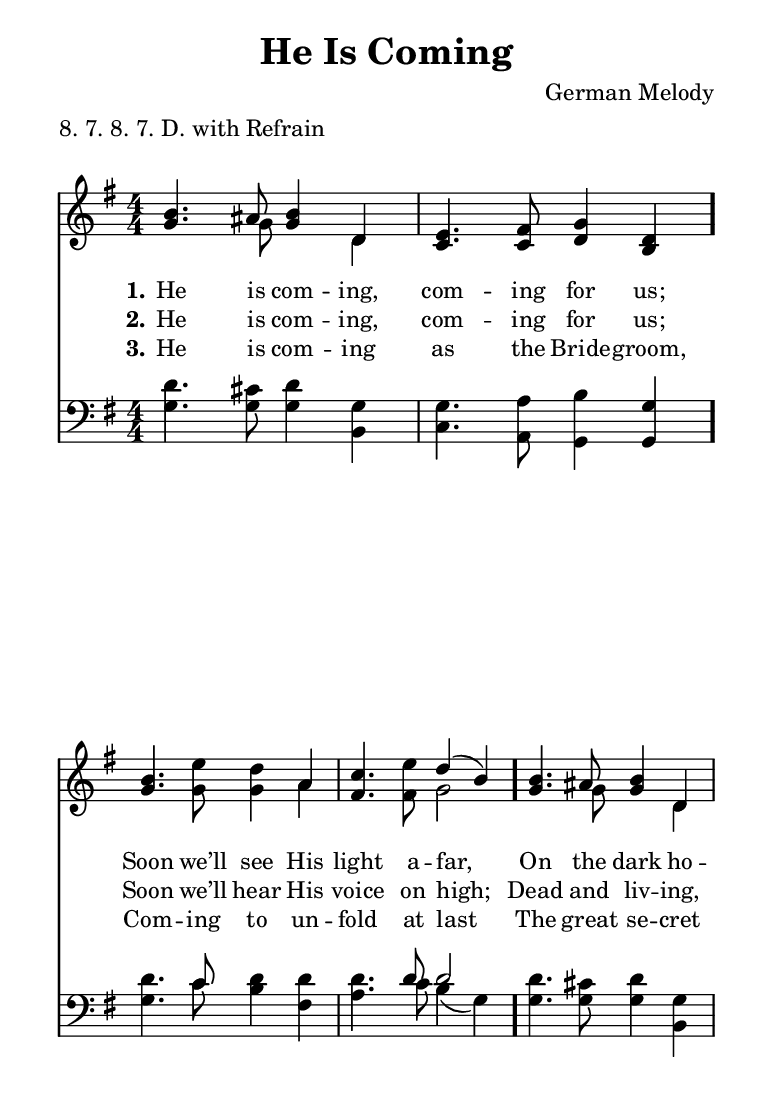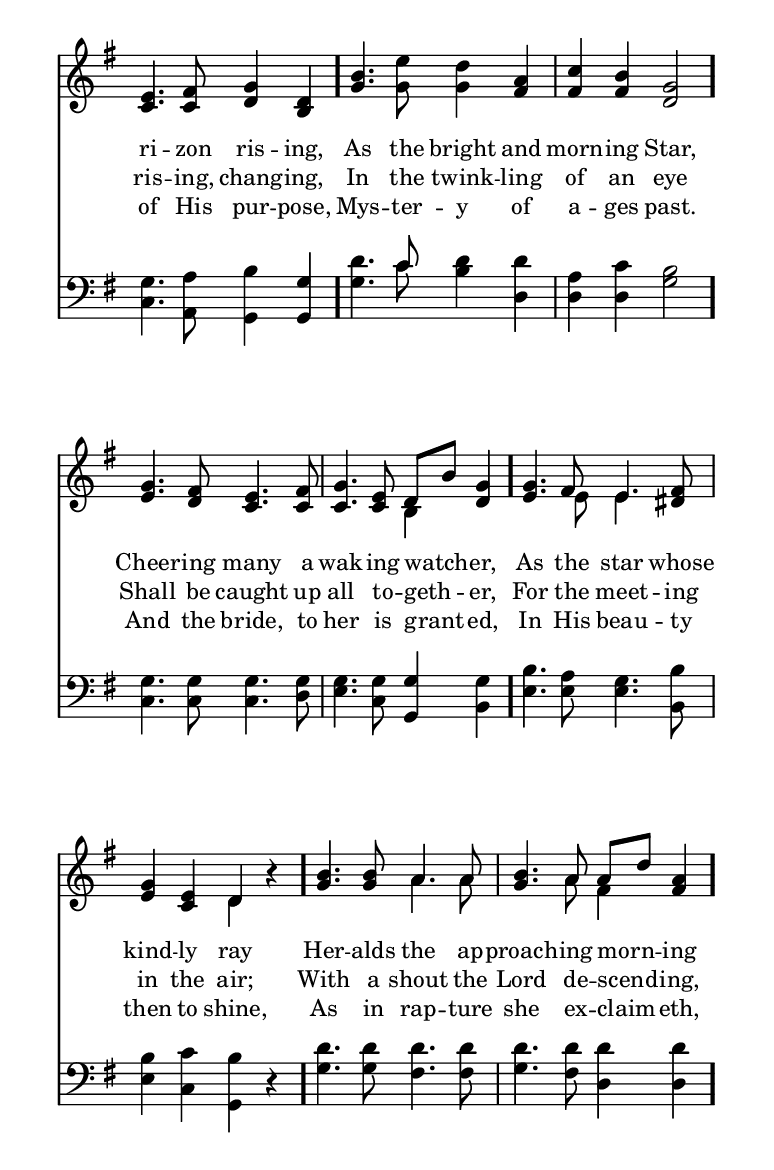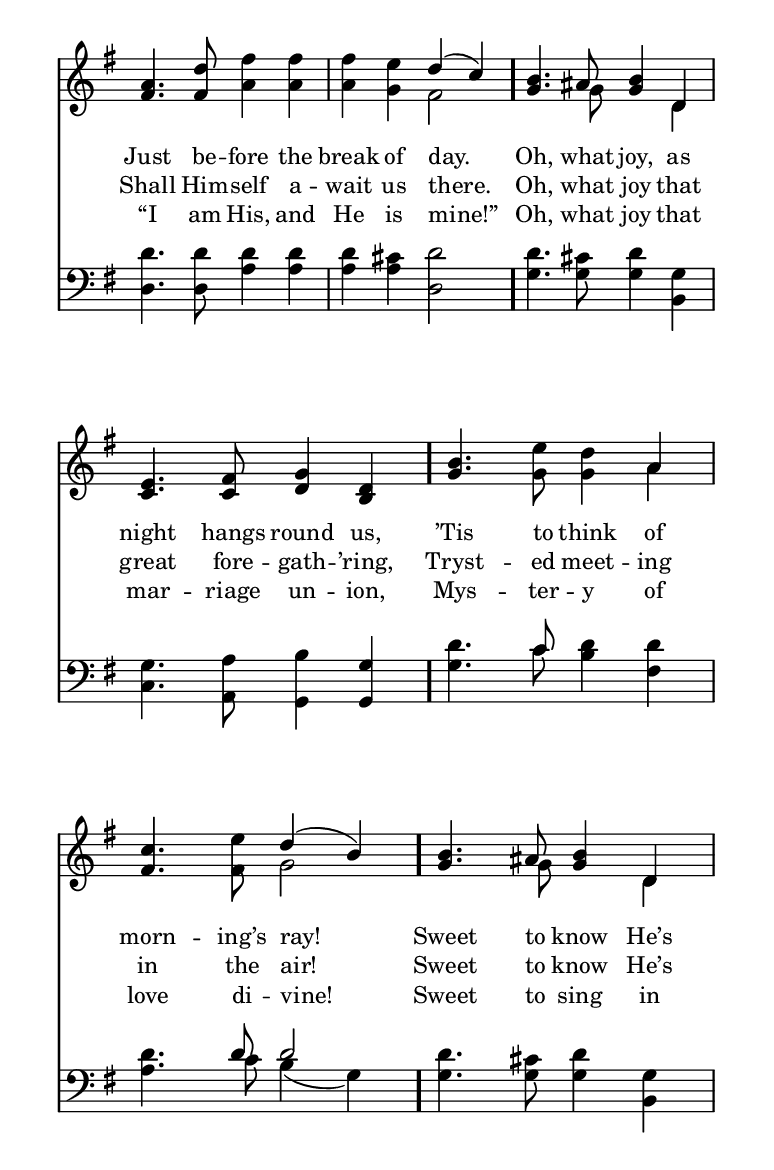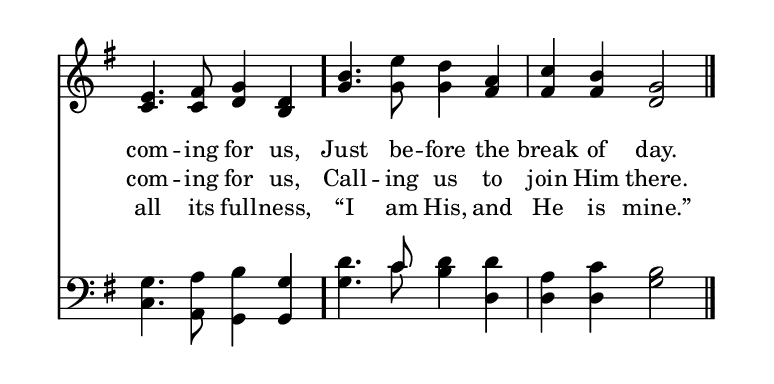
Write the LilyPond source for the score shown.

\include "common/global.ily"
\paper {
  \include "common/paper.ily"
  systems-per-page = #(cond (is-eogsized 4) (#t #f))
  system-count = #(cond (is-eogsized 6) (#t #f))
  ragged-last-bottom = ##t
}

\header{
  hymnnumber = "218"
  title = "He Is Coming"
  tunename = ""
  meter = "8. 7. 8. 7. D. with Refrain"
  poet = ""
  composer = "German Melody"
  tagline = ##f
}

global = {
  \include "common/overrides.ily"
  \override Staff.TimeSignature.style = #'numbered
  \time 4/4
  \override Score.MetronomeMark.transparent = ##t % hide all fermata changes too
  \tempo 4=110
  \key g \major
  \autoBeamOff
}

notesSoprano = {
\global
\relative c'' {

  b4. ais8 b4 d, | e4. fis8 g4 d |
  b'4. e8 d4 a | c4. e8 d4( b) |
  b4. ais8 b4 d, | e4. fis8 g4 d |
  b'4. e8 d4 a | c b g2

  g4. fis8 e4. fis8 | g4. e8 d8[ b'] g4 |
  g4. fis8 e4. fis8 | g4 e d r |
  b'4. b8 a4. a8 | b4. a8 a8[ d] a4 |
  a4. d8 fis4 fis | fis e d( c) % !

  b4. ais8 b4 d, | e4. fis8 g4 d |
  b'4. e8 d4 a | c4. e8 d4( b) |
  b4. ais8 b4 d, | e4. fis8 g4 d |
  b'4. e8 d4 a | c b g2 |

  \bar "|."

}
}

notesAlto = {
\global
\relative e' {

  g4. g8 g4 d | c4. c8 d4 b |
  g'4. g8 g4 a | fis4. fis8 g2 |
  g4. g8 g4 d | c4. c8 d4 b |
  g'4. g8 g4 fis | fis fis d2 |

  e4. d8 c4. c8 | c4. c8 b4 d |
  e4. e8 e4. dis8 | e4 c d r |
  g4. g8 a4. a8 | g4. a8 fis4 fis |
  fis4. fis8 a4 a | a g fis2 |

  g4. g8 g4 d | c4. c8 d4 b |
  g'4. g8 g4 a | fis4. fis8 g2 |
  g4. g8 g4 d | c4. c8 d4 b |
  g'4. g8 g4 fis | fis fis d2 |

}
}

notesTenor = {
\global
\relative a {

  d4. cis8 d4 g, | g4. a8 b4 g |
  d'4. c8 d4 d | d4. d8 d2 |
  d4. cis8 d4 g, | g4. a8 b4 g |
  d'4. c8 d4 d | a4 c b2 |

  g4. g8 g4. g8 | g4. g8 g4 g |
  b4. a8 g4. b8 | b4 c b r |
  d4. d8 d4. d8 | d4. d8 d4 d |
  d4. d8 d4 d | d cis d2 |

  d4. cis8 d4 g, | g4. a8 b4 g |
  d'4. c8 d4 d | d4. d8 d2 |
  d4. cis8 d4 g, | g4. a8 b4 g |
  d'4. c8 d4 d | a4 c b2 |

}
}

notesBass = {
\global
\relative f {

  g4. g8 g4 b, | c4. a8 g4 g |
  g'4. c8 b4 fis | a4. c8 b4( g) |
  g4. g8 g4 b, | c4. a8 g4 g |
  g'4. c8 b4 d, | d d g2 |

  c,4. c8 c4. d8 | e4. c8 g4 b |
  e4. e8 e4. b8 | e4 c g r |
  g'4. g8 fis4. fis8 | g4. fis8 d4 d |
  d4. d8 a'4 a | a a d,2 |

  g4. g8 g4 b, | c4. a8 g4 g |
  g'4. c8 b4 fis | a4. c8 b4( g) |
  g4. g8 g4 b, | c4. a8 g4 g |
  g'4. c8 b4 d, | d d g2 |

}
}

wordsA = \lyricmode {
\set stanza = "1."

He is com -- ing, com -- ing for us; \bar "."
Soon we’ll see His light a -- far, \bar "."
On the dark ho -- ri -- zon ris -- ing, \bar "."
As the bright and morn -- ing Star, \bar "."
Cheer -- ing many a wak -- ing watch -- er, \bar "."
As the star whose kind -- ly ray \bar "."
Her -- alds the ap -- proach -- ing morn -- ing \bar "."
Just be -- fore the break of day. \bar "."
Oh, what joy, as night hangs round us, \bar "."
’Tis to think of morn -- ing’s ray! \bar "."
Sweet to know He’s com -- ing for us, \bar "."
Just be -- fore the break of day. \bar "."

}

wordsB = \lyricmode {
\set stanza = "2."

He is com -- ing, com -- ing for us;
Soon we’ll hear His voice on high;
Dead and liv -- ing, ris -- ing, chang -- ing,
In the twink -- ling of an eye
Shall be caught up all to -- geth -- er,
For the meet -- ing in the air;
With a shout the Lord de -- scend -- ing,
Shall Him -- self a -- wait us there.
Oh, what joy that great fore -- gath -- ’ring,
Tryst -- ed meet -- ing in the air!
Sweet to know He’s com -- ing for us,
Call -- ing us to join Him there.

}

wordsC = \lyricmode {
\set stanza = "3."

He is com -- ing as the Bride -- groom,
Com -- ing to un -- fold at last
The great se -- cret of His pur -- pose,
Mys -- ter -- y of a -- ges past.
And the bride, to her is grant -- ed,
In His beau -- ty then to shine,
As in rap -- ture she ex -- claim -- eth,
“I am His, and He is mine!”
Oh, what joy that mar -- riage un -- ion,
Mys -- ter -- y of love di -- vine!
Sweet to sing in all its full -- ness,
“I am His, and He is mine.”

}

\score {
  \context ChoirStaff <<
    \context Staff = upper <<
      \set Staff.autoBeaming = ##f
      \set ChoirStaff.systemStartDelimiter = #'SystemStartBar
      \set ChoirStaff.printPartCombineTexts = ##f
      \partcombine #'(2 . 9) \notesSoprano \notesAlto
      \context NullVoice = sopranos { \voiceOne << \notesSoprano >> }
      \context NullVoice = altos { \voiceTwo << \notesAlto >> }
      \context Lyrics = one   \lyricsto sopranos \wordsA
      \context Lyrics = two   \lyricsto sopranos \wordsB
      \context Lyrics = three \lyricsto sopranos \wordsC
    >>
    \context Staff = men <<
      \set Staff.autoBeaming = ##f
      \clef bass
      \set ChoirStaff.printPartCombineTexts = ##f
      \partcombine #'(2 . 9) \notesTenor \notesBass
      \context NullVoice = tenors { \voiceOne << \notesTenor >> }
      \context NullVoice = basses { \voiceTwo << \notesBass >> }
    >>
  >>
  \layout {
    \include "common/layout.ily"
  }
  \midi{
    \include "common/midi.ily"
  }
}

\version "2.19.49"  % necessary for upgrading to future LilyPond versions.

% vi:set et ts=2 sw=2 ai nocindent syntax=lilypond:
